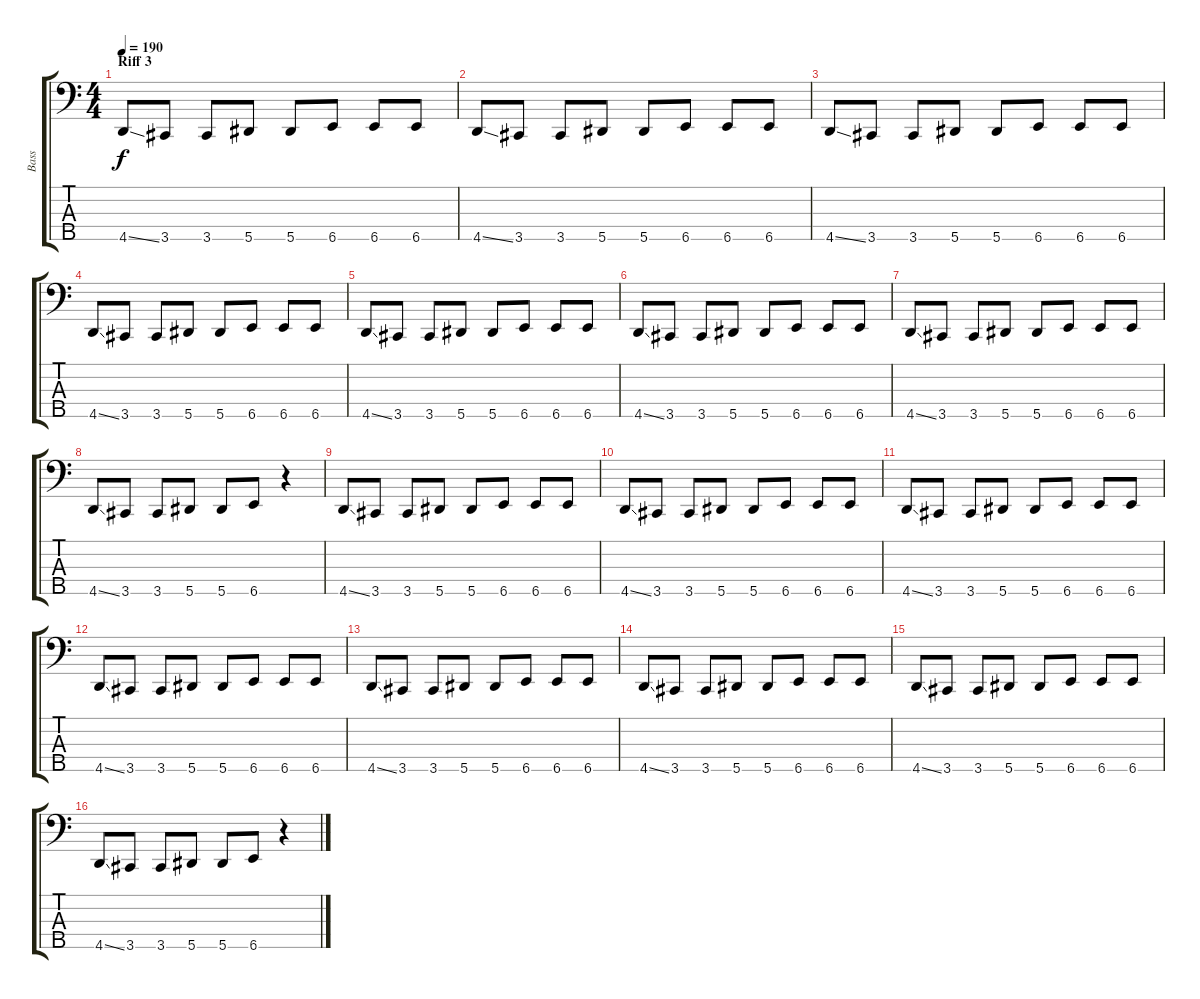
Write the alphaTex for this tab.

\track ("Bass" "Bass") {instrument electricbassfinger}
\staff {score tabs}
\tuning (Gb2 Db2 Ab1 Eb1 Bb0) {hide}
\ts (4 4)
\section ("" "Riff 3")
\tempo 190
\clef f4
\ks c
4.5{ss}.8{dy f} 3.5.8 3.5.8 5.5.8 5.5.8 6.5.8 6.5.8 6.5.8 |
4.5{ss}.8 3.5.8 3.5.8 5.5.8 5.5.8 6.5.8 6.5.8 6.5.8 |
4.5{ss}.8 3.5.8 3.5.8 5.5.8 5.5.8 6.5.8 6.5.8 6.5.8 |
4.5{ss}.8 3.5.8 3.5.8 5.5.8 5.5.8 6.5.8 6.5.8 6.5.8 |
4.5{ss}.8 3.5.8 3.5.8 5.5.8 5.5.8 6.5.8 6.5.8 6.5.8 |
4.5{ss}.8 3.5.8 3.5.8 5.5.8 5.5.8 6.5.8 6.5.8 6.5.8 |
4.5{ss}.8 3.5.8 3.5.8 5.5.8 5.5.8 6.5.8 6.5.8 6.5.8 |
4.5{ss}.8 3.5.8 3.5.8 5.5.8 5.5.8 6.5.8 r.4 |
4.5{ss}.8 3.5.8 3.5.8 5.5.8 5.5.8 6.5.8 6.5.8 6.5.8 |
4.5{ss}.8 3.5.8 3.5.8 5.5.8 5.5.8 6.5.8 6.5.8 6.5.8 |
4.5{ss}.8 3.5.8 3.5.8 5.5.8 5.5.8 6.5.8 6.5.8 6.5.8 |
4.5{ss}.8 3.5.8 3.5.8 5.5.8 5.5.8 6.5.8 6.5.8 6.5.8 |
4.5{ss}.8 3.5.8 3.5.8 5.5.8 5.5.8 6.5.8 6.5.8 6.5.8 |
4.5{ss}.8 3.5.8 3.5.8 5.5.8 5.5.8 6.5.8 6.5.8 6.5.8 |
4.5{ss}.8 3.5.8 3.5.8 5.5.8 5.5.8 6.5.8 6.5.8 6.5.8 |
4.5{ss}.8 3.5.8 3.5.8 5.5.8 5.5.8 6.5.8 r.4
